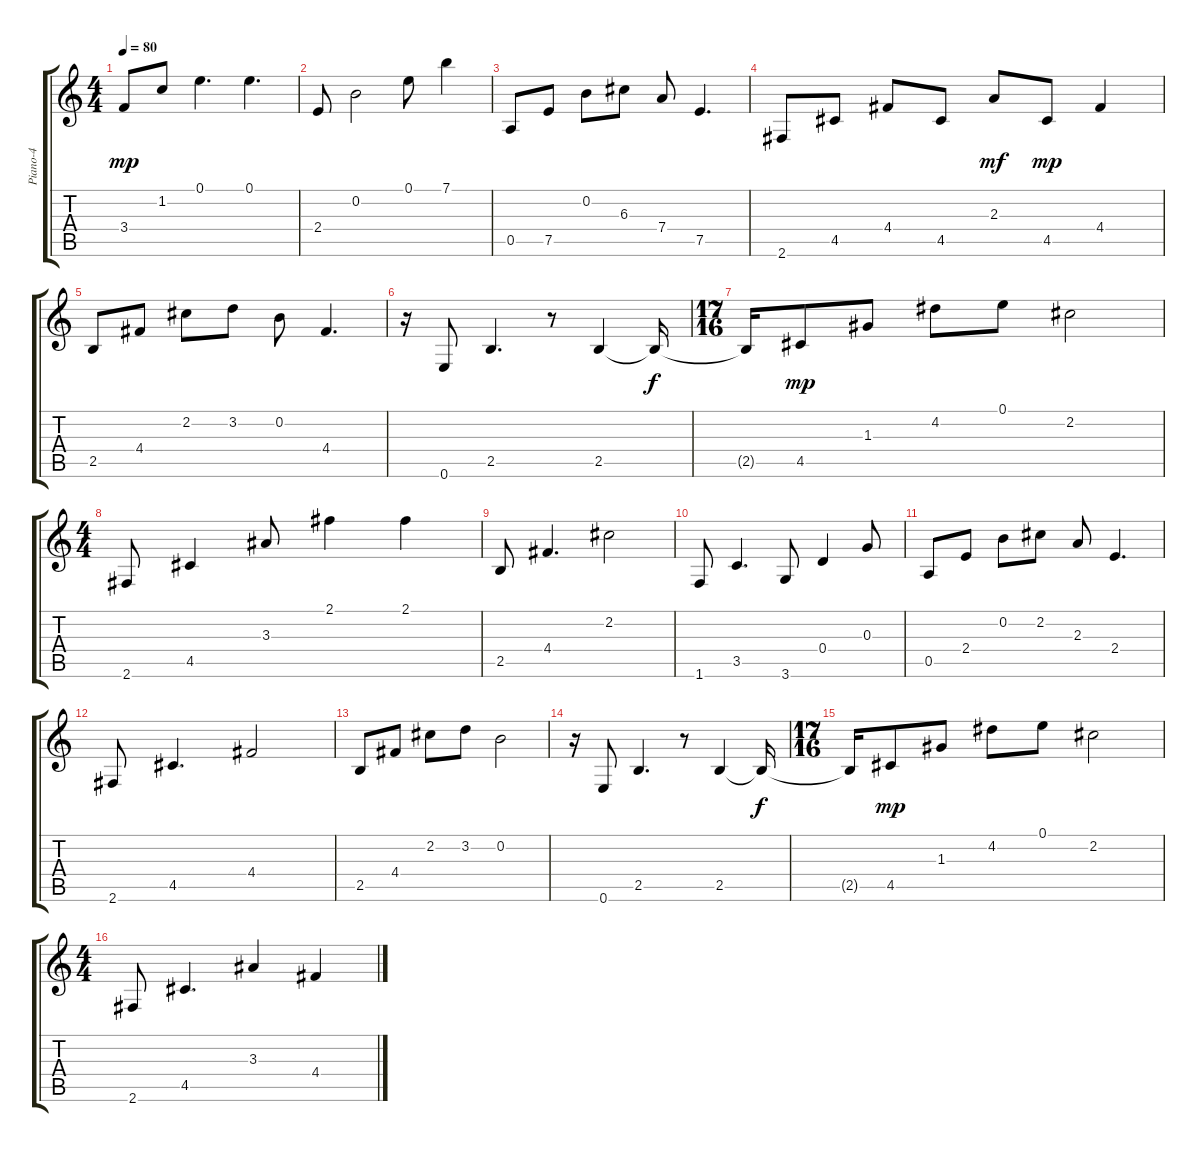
\track ("Piano-4" "Piano-4") {instrument acousticguitarsteel}
\staff {score tabs}
\tuning (E4 B3 G3 D3 A2 E2) {hide}
\ts (4 4)
\tempo 80
\clef g2
\ks c
3.4.8{dy mp} 1.2.8 0.1.4{d} 0.1.4{d} |
2.4.8 0.2.2 0.1.8 7.1.4 |
0.5.8 7.5.8 0.2.8 6.3.8 7.4.8 7.5.4{d} |
2.6.8 4.5.8 4.4.8 4.5.8 2.3.8{dy mf} 4.5.8{dy mp} 4.4.4 |
2.5.8 4.4.8 2.2.8 3.2.8 0.2.8 4.4.4{d} |
r.16 0.6.8 2.5.4{d} r.8 2.5.4 2.5{t}.16{dy f} |
\ts (17 16)
2.5{t}.16 4.5.8{dy mp} 1.3.8 4.2.8 0.1.8 2.2.2 |
\ts (4 4)
2.6.8 4.5.4 3.3.8 2.1.4 2.1.4 |
2.5.8 4.4.4{d} 2.2.2 |
1.6.8 3.5.4{d} 3.6.8 0.4.4 0.3.8 |
0.5.8 2.4.8 0.2.8 2.2.8 2.3.8 2.4.4{d} |
2.6.8 4.5.4{d} 4.4.2 |
2.5.8 4.4.8 2.2.8 3.2.8 0.2.2 |
r.16 0.6.8 2.5.4{d} r.8 2.5.4 2.5{t}.16{dy f} |
\ts (17 16)
2.5{t}.16 4.5.8{dy mp} 1.3.8 4.2.8 0.1.8 2.2.2 |
\ts (4 4)
2.6.8 4.5.4{d} 3.3.4 4.4.4
